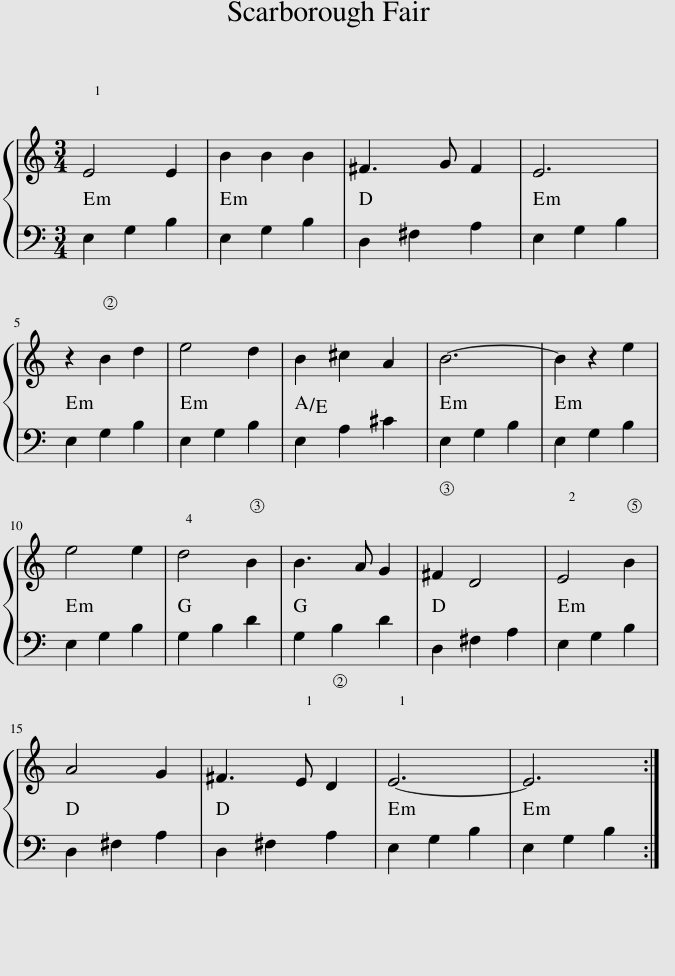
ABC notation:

X:1
%%score { 1 | 2 }
L:1/8
M:3/4
I:linebreak $
K:C
V:1 treble
V:2 bass
V:1
 !1!E4 E2 | B2 B2 B2 | ^F3 G F2 | E6 |$ z2 B2 d2 | %5
 e4 d2 | B2 ^c2 A2 | B6- | B2 z2 e2 |$ e4 e2 | %10
 !4!d4 B2 | B3 A G2 | ^F2 D4 | !2!E4 B2 |$ A4 G2 | %15
 ^F3 !1!E D2 | !1!E6- | E6 :| %18
V:2
 E,2 G,2 B,2 | E,2 G,2 B,2 | D,2 ^F,2 A,2 | E,2 G,2 B,2 |$ E,2 G,2 B,2 | %5
 E,2 G,2 B,2 | E,2 A,2 ^C2 | E,2 G,2 B,2 | E,2 G,2 B,2 |$ E,2 G,2 B,2 | %10
 G,2 B,2 D2 | G,2 B,2 D2 | D,2 ^F,2 A,2 | E,2 G,2 B,2 |$ D,2 ^F,2 A,2 | %15
 D,2 ^F,2 A,2 | E,2 G,2 B,2 | E,2 G,2 B,2 :| %18
